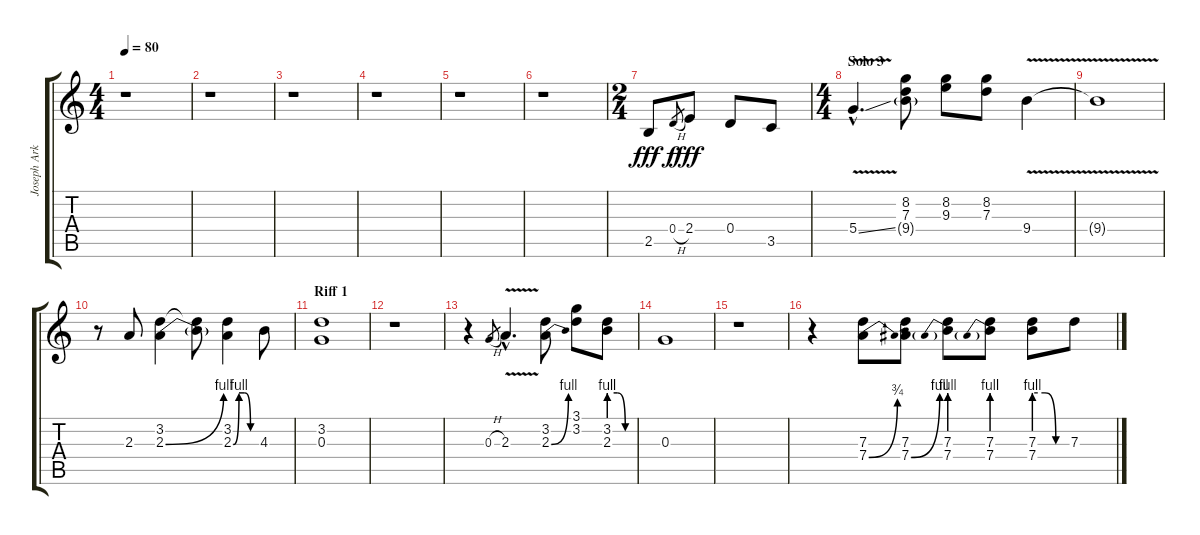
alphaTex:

\track ("Joseph Arkansas - Solo" "Joseph Ark") {instrument acousticguitarsteel}
\staff {score tabs}
\tuning (E4 B3 G3 D3 A2 E2) {hide}
\ts (4 4)
\tempo 80
\clef g2
\ks c
r.1{dy fff} |
r.1 |
r.1 |
r.1 |
r.1 |
r.1 |
\ts (2 4)
2.5.8 0.4{h}.8{gr dy f} 2.4.8{dy fff} 0.4.8 3.5.8 |
\ts (4 4)
\section ("" "Solo 3")
5.4{v ss hac}.4{d} (8.2 7.3 9.4{g}).8 (8.2 9.3).8 (8.2 7.3).8 9.4{v}.4 |
9.4{t}.1 |
r.8 2.3.8 (3.2 2.3{be (bend 0 0 60 4)}).4 (3.2{t} 2.3{t}).8 (3.2 2.3{be (custom 0 0 15 4 30 4 45 0 60 0)}).4 4.3.8 |
\section ("" "Riff 1")
(3.2 0.3).1 |
r.1 |
r.4 0.3{h}.8{gr} 2.3{v hac}.4{d} (3.2 2.3{be (bend 0 0 60 4)}).8 (3.1 3.2).8 (3.2 2.3{be (custom 0 4 20 4 40 0 60 0)}).8 |
0.3.1 |
r.1 |
r.4 (7.3 7.4{be (bend 0 0 60 3)}).8 (7.3 7.4{be (bend 0 0 60 4)}).8 (7.3 7.4{be (prebend 0 4 60 4)}).8 (7.3 7.4{be (prebend 0 4 60 4)}).8 (7.3 7.4{be (custom 0 4 20 4 40 0 60 0)}).8 7.3.8
